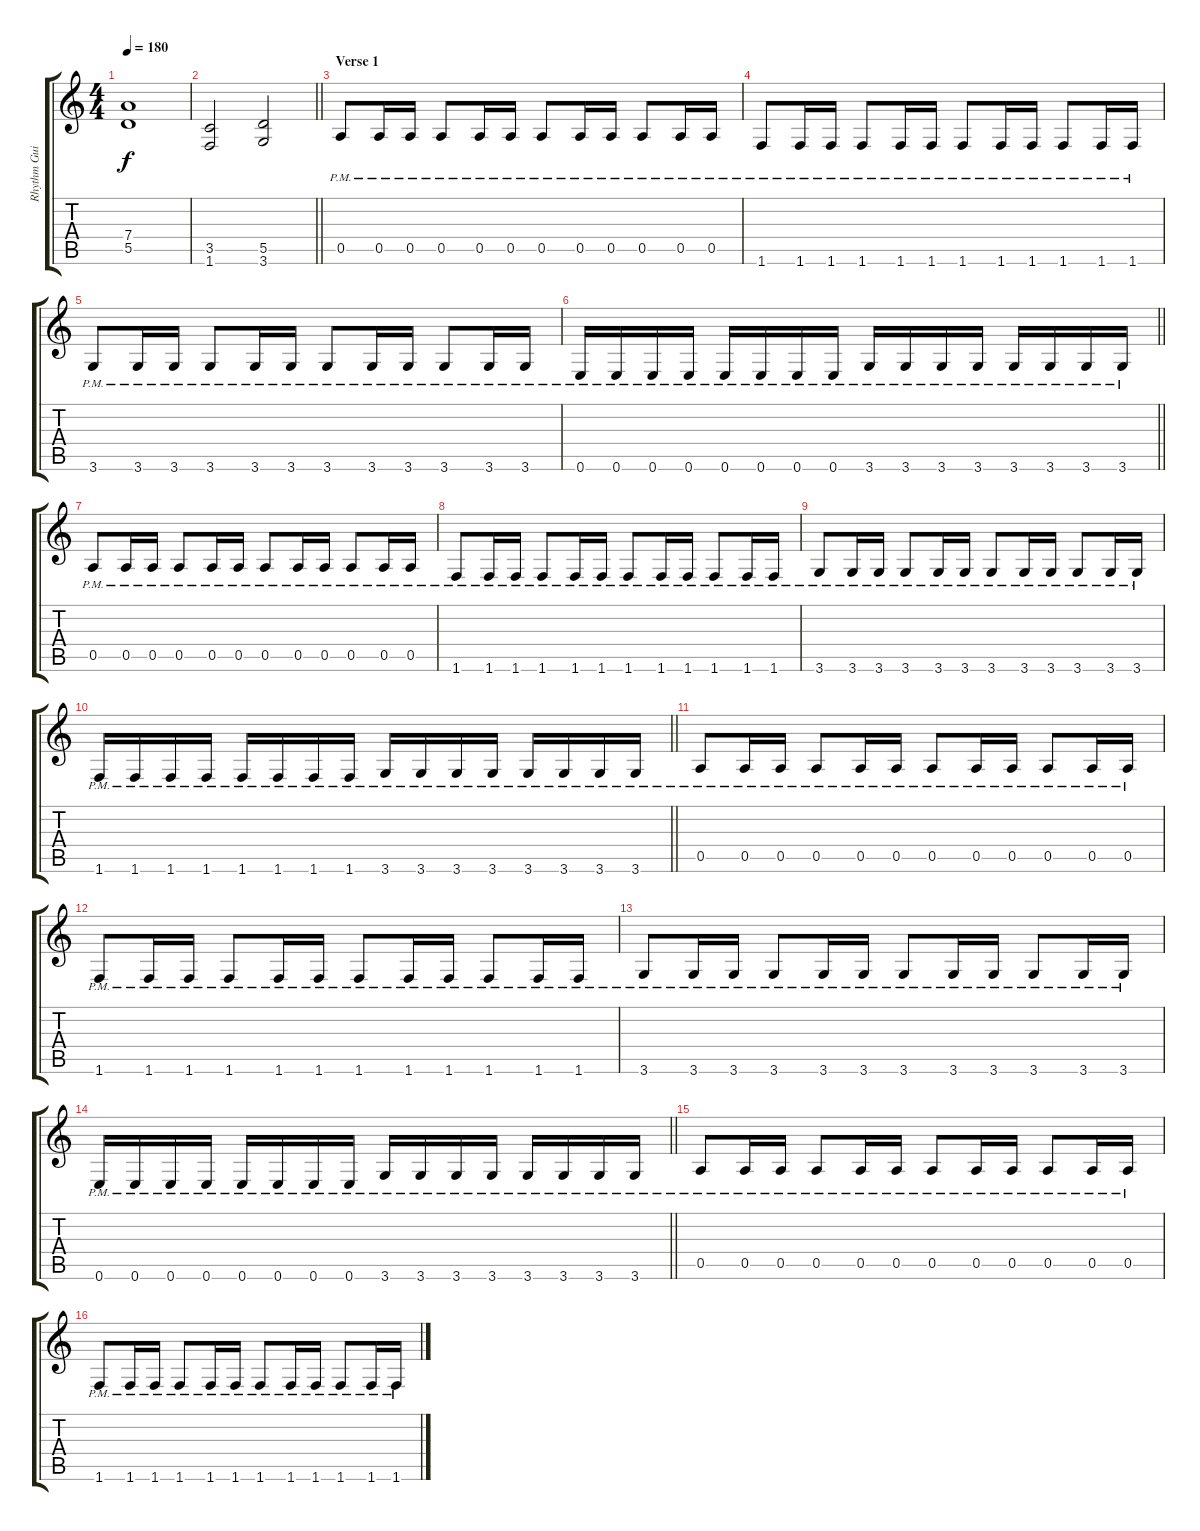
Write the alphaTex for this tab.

\track ("Rhythm Guitar 1: Juha-Pekka Alanen" "Rhythm Gui") {instrument distortionguitar}
\staff {score tabs}
\tuning (E4 B3 G3 D3 A2 E2) {hide}
\ts (4 4)
\tempo 180
\clef g2
\ks aminor
(7.4 5.5).1{dy f} |
\barLineRight lightlight
(3.5 1.6).2 (5.5 3.6).2 |
\section ("" "Verse 1")
0.5{pm}.8 0.5{pm}.16 0.5{pm}.16 0.5{pm}.8 0.5{pm}.16 0.5{pm}.16 0.5{pm}.8 0.5{pm}.16 0.5{pm}.16 0.5{pm}.8 0.5{pm}.16 0.5{pm}.16 |
1.6{pm}.8 1.6{pm}.16 1.6{pm}.16 1.6{pm}.8 1.6{pm}.16 1.6{pm}.16 1.6{pm}.8 1.6{pm}.16 1.6{pm}.16 1.6{pm}.8 1.6{pm}.16 1.6{pm}.16 |
3.6{pm}.8 3.6{pm}.16 3.6{pm}.16 3.6{pm}.8 3.6{pm}.16 3.6{pm}.16 3.6{pm}.8 3.6{pm}.16 3.6{pm}.16 3.6{pm}.8 3.6{pm}.16 3.6{pm}.16 |
\barLineRight lightlight
0.6{pm}.16 0.6{pm}.16 0.6{pm}.16 0.6{pm}.16 0.6{pm}.16 0.6{pm}.16 0.6{pm}.16 0.6{pm}.16 3.6{pm}.16 3.6{pm}.16 3.6{pm}.16 3.6{pm}.16 3.6{pm}.16 3.6{pm}.16 3.6{pm}.16 3.6{pm}.16 |
0.5{pm}.8 0.5{pm}.16 0.5{pm}.16 0.5{pm}.8 0.5{pm}.16 0.5{pm}.16 0.5{pm}.8 0.5{pm}.16 0.5{pm}.16 0.5{pm}.8 0.5{pm}.16 0.5{pm}.16 |
1.6{pm}.8 1.6{pm}.16 1.6{pm}.16 1.6{pm}.8 1.6{pm}.16 1.6{pm}.16 1.6{pm}.8 1.6{pm}.16 1.6{pm}.16 1.6{pm}.8 1.6{pm}.16 1.6{pm}.16 |
3.6{pm}.8 3.6{pm}.16 3.6{pm}.16 3.6{pm}.8 3.6{pm}.16 3.6{pm}.16 3.6{pm}.8 3.6{pm}.16 3.6{pm}.16 3.6{pm}.8 3.6{pm}.16 3.6{pm}.16 |
\barLineRight lightlight
1.6{pm}.16 1.6{pm}.16 1.6{pm}.16 1.6{pm}.16 1.6{pm}.16 1.6{pm}.16 1.6{pm}.16 1.6{pm}.16 3.6{pm}.16 3.6{pm}.16 3.6{pm}.16 3.6{pm}.16 3.6{pm}.16 3.6{pm}.16 3.6{pm}.16 3.6{pm}.16 |
0.5{pm}.8 0.5{pm}.16 0.5{pm}.16 0.5{pm}.8 0.5{pm}.16 0.5{pm}.16 0.5{pm}.8 0.5{pm}.16 0.5{pm}.16 0.5{pm}.8 0.5{pm}.16 0.5{pm}.16 |
1.6{pm}.8 1.6{pm}.16 1.6{pm}.16 1.6{pm}.8 1.6{pm}.16 1.6{pm}.16 1.6{pm}.8 1.6{pm}.16 1.6{pm}.16 1.6{pm}.8 1.6{pm}.16 1.6{pm}.16 |
3.6{pm}.8 3.6{pm}.16 3.6{pm}.16 3.6{pm}.8 3.6{pm}.16 3.6{pm}.16 3.6{pm}.8 3.6{pm}.16 3.6{pm}.16 3.6{pm}.8 3.6{pm}.16 3.6{pm}.16 |
\barLineRight lightlight
0.6{pm}.16 0.6{pm}.16 0.6{pm}.16 0.6{pm}.16 0.6{pm}.16 0.6{pm}.16 0.6{pm}.16 0.6{pm}.16 3.6{pm}.16 3.6{pm}.16 3.6{pm}.16 3.6{pm}.16 3.6{pm}.16 3.6{pm}.16 3.6{pm}.16 3.6{pm}.16 |
0.5{pm}.8 0.5{pm}.16 0.5{pm}.16 0.5{pm}.8 0.5{pm}.16 0.5{pm}.16 0.5{pm}.8 0.5{pm}.16 0.5{pm}.16 0.5{pm}.8 0.5{pm}.16 0.5{pm}.16 |
1.6{pm}.8 1.6{pm}.16 1.6{pm}.16 1.6{pm}.8 1.6{pm}.16 1.6{pm}.16 1.6{pm}.8 1.6{pm}.16 1.6{pm}.16 1.6{pm}.8 1.6{pm}.16 1.6{pm}.16
